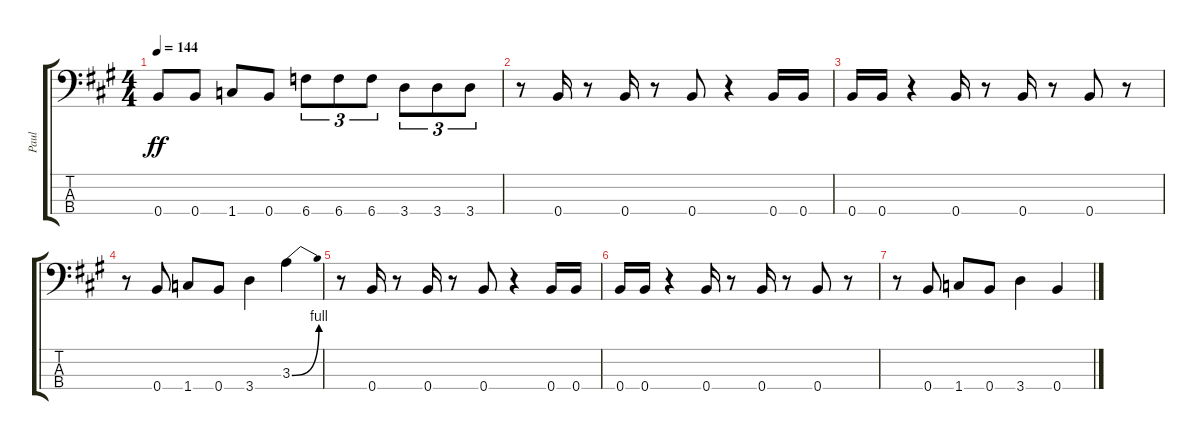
\track ("Paul" "Paul") {instrument electricbassfinger}
\staff {score tabs}
\tuning (E3 B2 Gb2 B1) {hide}
\ts (4 4)
\tempo 144
\clef f4
\ks a
0.4{t}.8{dy ff} 0.4.8 1.4.8 0.4.8 6.4.8{tu (3 2)} 6.4.8{tu (3 2)} 6.4.8{tu (3 2)} 3.4.8{tu (3 2)} 3.4.8{tu (3 2)} 3.4.8{tu (3 2)} |
r.8 0.4.16 r.8 0.4.16 r.8 0.4.8 r.4 0.4.16 0.4.16 |
0.4.16 0.4.16 r.4 0.4.16 r.8 0.4.16 r.8 0.4.8 r.8 |
r.8 0.4.8 1.4.8 0.4.8 3.4.4 3.3{be (bend 0 0 60 4)}.4 |
r.8 0.4.16 r.8 0.4.16 r.8 0.4.8 r.4 0.4.16 0.4.16 |
0.4.16 0.4.16 r.4 0.4.16 r.8 0.4.16 r.8 0.4.8 r.8 |
r.8 0.4.8 1.4.8 0.4.8 3.4.4 0.4.4
